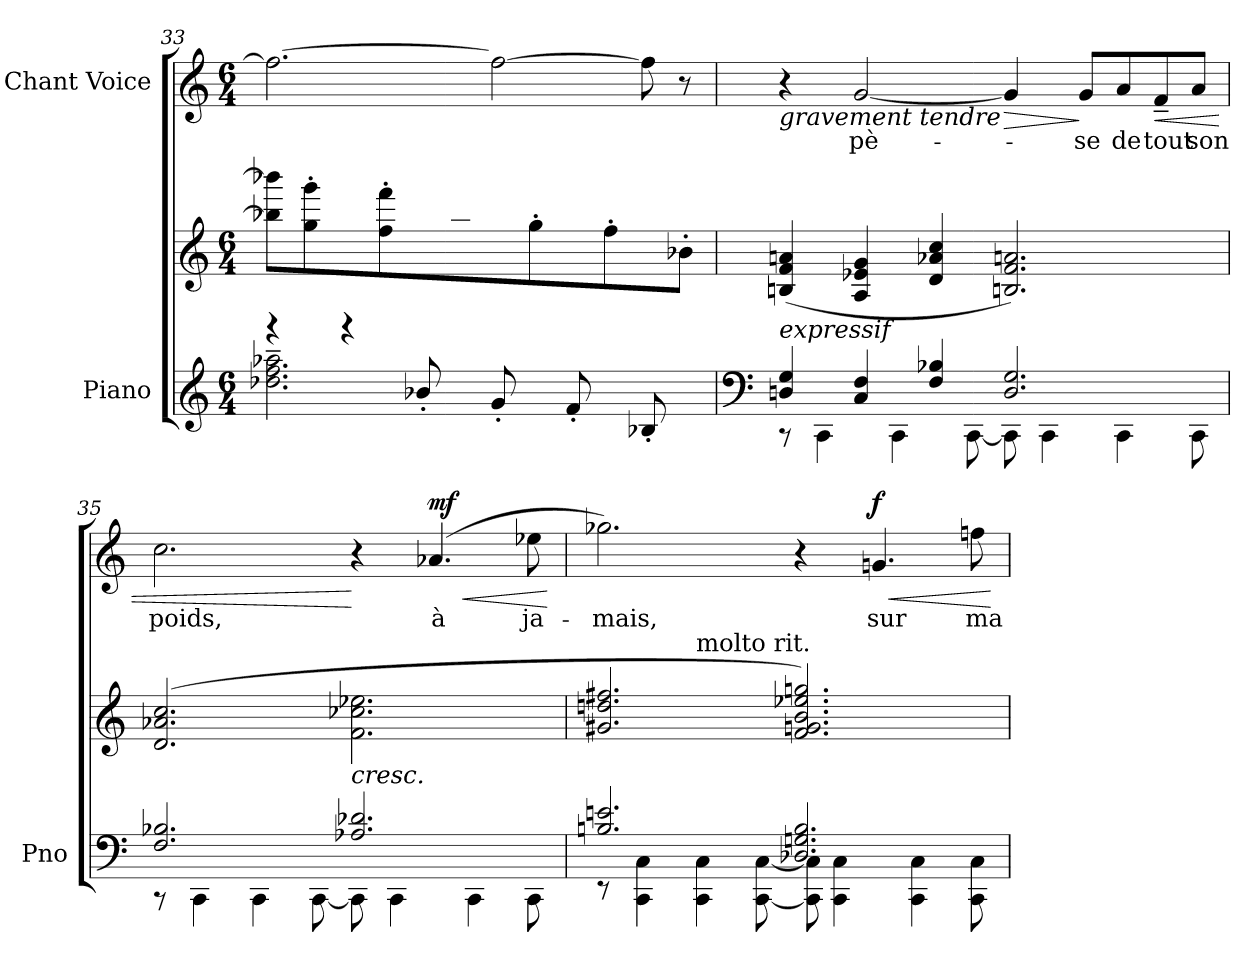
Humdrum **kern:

**kern	**kern	**kern	**text	**dynam
*part2	*part2	*part1	*part1	*part1
*staff3	*staff2	*staff1	*staff1	*staff1
*I"Piano	*	*I"Chant Voice	*	*
*I'Pno	*	*	*	*
*clefG2	*clefG2	*clefG2	*	*
*k[]	*k[]	*k[]	*	*
*M6/4	*M6/4	*M6/4	*	*
=33	=33	=33	=33	=33
*^	*^	*	*	*
*	*^	*	*	*	*	*
2.ryy	4r	2.dd-X\~> 2.ff\~> 2.aa-X\~>	8bb-X\] 8bbb-X\]	8ryy	2.ff\_	.	.
*	*	*	*v	*v	*	*	*
.	.	.	4gg\' 4ggg\'	.	.	.
.	4r	.	.	.	.	.
.	.	.	4ff\' 4fff\'	.	.	.
.	8b-X'</L	.	.	.	.	.
*	*	*	*^	*	*	*
.	8ryy	.	8ryy	8bb-'>\J	.	.	.
8g'</L	2.ryy	2.ryy	8ryy	2.ryy	2ff\_	.	.
8ryy	.	.	8gg'>\	.	.	.	.
8f'</	.	.	8ryy	.	.	.	.
8ryy	.	.	8ff'>\	.	.	.	.
8B-X'</	.	.	8ryy	.	8ff\]	.	.
8ryy	.	.	8b-X'>\J	.	8r	.	.
*v	*v	*v	*	*	*	*	*
*	*v	*v	*	*	*
=34	=34	=34	=34	=34
*clefF4	*	*	*	*
*^	*	*	*	*
!	!	!	!LO:TX:b:i:t=gravement tendre	!	!
!	!	!LO:TX:b:i:t=expressif	!	!	!
4Dn/ 4G/	8r	(>4Bn/ 4f/ 4an/	4r	.	.
.	4CC\	.	.	.	.
!	!	!	!	!LO:LY:b	!
4C/ 4F/	.	4A/ 4e-X/ 4g/	[2g/	pè-	.
.	4CC\	.	.	.	.
4F/ 4B-X/	.	4d/ 4a-X/ 4cc/	.	.	.
.	[8CC\	.	.	.	.
!	!	!	!	!	!LO:HP:b
2.D/ 2.G/	8CC\]	2.Bn/ 2.f/ 2.an/)	4g/]	.	>
.	4CC\	.	.	.	.
!	!	!	!	!LO:LY:b	!
.	.	.	8g/L	-se	]
!	!	!	!	!LO:LY:b	!
.	4CC\	.	8a/	de	.
!	!	!	!	!LO:LY:b	!LO:HP:b
.	.	.	8f~>/	tout	<
!	!	!	!	!LO:LY:b	!
.	8CC\	.	8a/J	son	.
!!LO:LB:g=z
=35	=35	=35	=35	=35	=35
!	!	!	!	!LO:LY:b	!
2.F/ 2.B-X/	8r	(2.d/ 2.a-X/ 2.cc/	2.cc\	poids,	.
.	4CC\	.	.	.	.
.	4CC\	.	.	.	.
.	[8CC\	.	.	.	.
!	!	!LO:TX:b:i:t=cresc.	!	!	!
2.A-X/ 2.d-X/	8CC\]	2.f\ 2.cc-X\ 2.ee-X\	4r	.	[
.	4CC\	.	.	.	.
!	!	!	!	!LO:LY:b	!LO:HP:b
!	!	!	!	!	!LO:DY:n=1:a
.	.	.	(4.a-X/	à	< mf
.	4CC\	.	.	.	.
!	!	!	!	!LO:LY:b	!
.	8CC\	.	8ee-X\	ja-	.
*v	*v	*	*	*	*
.	.	.	.	[
=36	=36	=36	=36	=36
*^	*^	*	*	*
!	!	!	!	!	!LO:LY:b	!
2.Bn/ 2.en/	8r	2.g#X/ 2.ddn/ 2.ff#X/	4.ryy	2.gg-X\)	-mais,	.
.	4CC\ 4C\	.	.	.	.	.
!	!	!	!LO:TX:a:t=molto rit.	!	!	!
.	4CC\ 4C\	.	4.ryy	.	.	.
.	[8CC\ [8C\	.	.	.	.	.
2.D-X/ 2.Gn/ 2.B/	8CC\] 8C\]	2.f/ 2.gn/ 2.b/ 2.ee-X/ 2.ggn/)	2.ryy	4r	.	.
.	4CC\ 4C\	.	.	.	.	.
!	!	!	!	!	!LO:LY:b	!LO:HP:b
!	!	!	!	!	!	!LO:DY:n=1:a
.	.	.	.	4.gn/	sur	< f
.	4CC\ 4C\	.	.	.	.	.
!	!	!	!	!	!LO:LY:b	!
.	8CC\ 8C\	.	.	8ffn\	ma	.
*v	*v	*	*	*	*	*
*	*v	*v	*	*	*
.	.	.	.	[
=	=	=	=	=
*-	*-	*-	*-	*-
